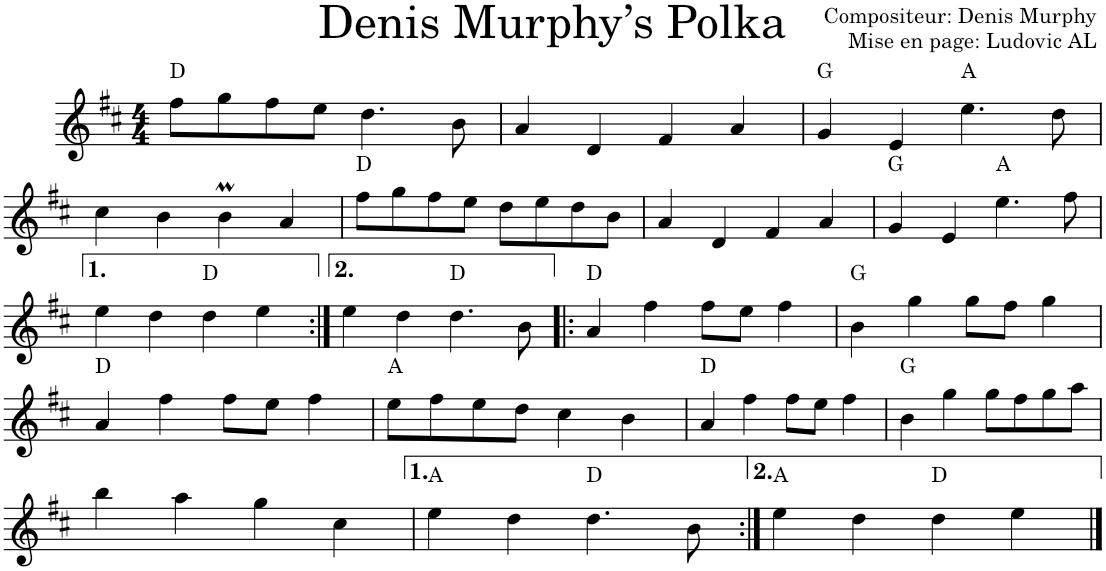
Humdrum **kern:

**kern	**harte
*part1	*part1
*staff1	*
*I"Voice	*
*I'V	*
*clefG2	*
*k[f#c#]	*
*M4/4	*
=1	=1
8ff#\L	D:maj
8gg\	.
8ff#\	.
8ee\J	.
4.dd\	.
8b\	.
=2	=2
4a/	.
4d/	.
4f#/	.
4a/	.
=3	=3
4g/	G:maj
4e/	.
4.ee\	A:maj
8dd\	.
!!LO:LB:g=z
=4	=4
4cc#\	.
4b\	.
4bM\	.
4a/	.
=5	=5
8ff#\L	D:maj
8gg\	.
8ff#\	.
8ee\J	.
8dd\L	.
8ee\	.
8dd\	.
8b\J	.
=6	=6
4a/	.
4d/	.
4f#/	.
4a/	.
=7	=7
4g/	G:maj
4e/	.
4.ee\	A:maj
8ff#\	.
!!LO:LB:g=z
=8	=8
4ee\	.
4dd\	.
4dd\	D:maj
4ee\	.
=9:|!	=9:|!
4ee\	.
4dd\	.
4.dd\	D:maj
8b\	.
=10!|:	=10!|:
4a/	D:maj
4ff#\	.
8ff#\L	.
8ee\J	.
4ff#\	.
=11	=11
4b\	G:maj
4gg\	.
8gg\L	.
8ff#\J	.
4gg\	.
!!LO:LB:g=z
=12	=12
4a/	D:maj
4ff#\	.
8ff#\L	.
8ee\J	.
4ff#\	.
=13	=13
8ee\L	A:maj
8ff#\	.
8ee\	.
8dd\J	.
4cc#\	.
4b\	.
=14	=14
4a/	D:maj
4ff#\	.
8ff#\L	.
8ee\J	.
4ff#\	.
=15	=15
4b\	G:maj
4gg\	.
8gg\L	.
8ff#\	.
8gg\	.
8aa\J	.
!!LO:LB:g=z
=16	=16
4bb\	.
4aa\	.
4gg\	.
4cc#\	.
=17	=17
4ee\	A:maj
4dd\	.
4.dd\	D:maj
8b\	.
=18:|!	=18:|!
4ee\	A:maj
4dd\	.
4dd\	D:maj
4ee\	.
==	==
*-	*-
